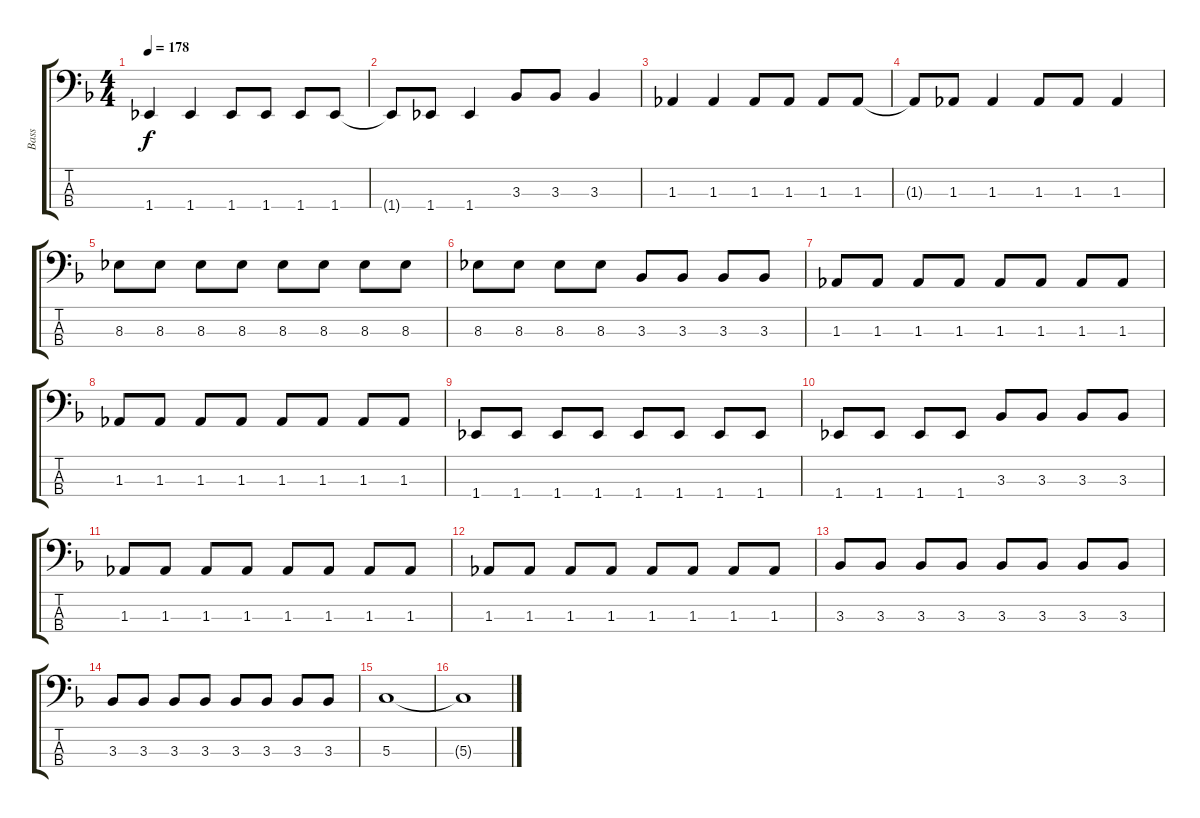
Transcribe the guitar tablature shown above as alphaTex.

\track ("Bass" "Bass") {instrument electricbassfinger}
\staff {score tabs}
\tuning (F2 C2 G1 D1) {hide}
\ts (4 4)
\tempo 178
\clef f4
\ks f
1.4.4{dy f} 1.4.4 1.4.8 1.4.8 1.4.8 1.4.8 |
1.4{t}.8 1.4.8 1.4.4 3.3.8 3.3.8 3.3.4 |
1.3.4 1.3.4 1.3.8 1.3.8 1.3.8 1.3.8 |
1.3{t}.8 1.3.8 1.3.4 1.3.8 1.3.8 1.3.4 |
8.3.8 8.3.8 8.3.8 8.3.8 8.3.8 8.3.8 8.3.8 8.3.8 |
8.3.8 8.3.8 8.3.8 8.3.8 3.3.8 3.3.8 3.3.8 3.3.8 |
1.3.8 1.3.8 1.3.8 1.3.8 1.3.8 1.3.8 1.3.8 1.3.8 |
1.3.8 1.3.8 1.3.8 1.3.8 1.3.8 1.3.8 1.3.8 1.3.8 |
1.4.8 1.4.8 1.4.8 1.4.8 1.4.8 1.4.8 1.4.8 1.4.8 |
1.4.8 1.4.8 1.4.8 1.4.8 3.3.8 3.3.8 3.3.8 3.3.8 |
1.3.8 1.3.8 1.3.8 1.3.8 1.3.8 1.3.8 1.3.8 1.3.8 |
1.3.8 1.3.8 1.3.8 1.3.8 1.3.8 1.3.8 1.3.8 1.3.8 |
3.3.8 3.3.8 3.3.8 3.3.8 3.3.8 3.3.8 3.3.8 3.3.8 |
3.3.8 3.3.8 3.3.8 3.3.8 3.3.8 3.3.8 3.3.8 3.3.8 |
5.3.1 |
5.3{t}.1
